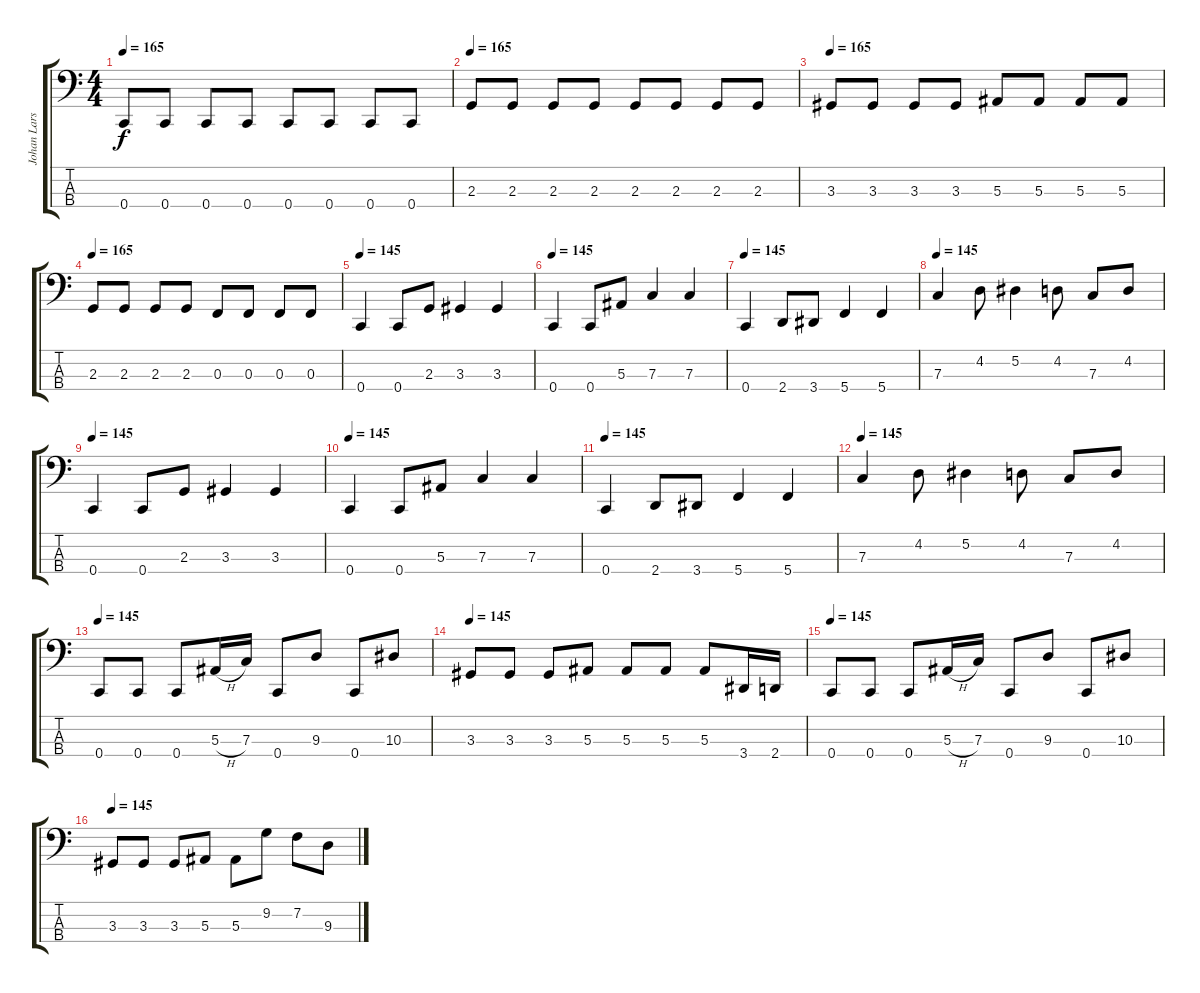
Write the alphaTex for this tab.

\track ("Johan Larsson" "Johan Lars") {instrument electricbassfinger}
\staff {score tabs}
\tuning (Eb2 Bb1 F1 C1) {hide}
\ts (4 4)
\tempo 165
\clef f4
\ks c
0.4.8{dy f} 0.4.8 0.4.8 0.4.8 0.4.8 0.4.8 0.4.8 0.4.8 |
\tempo 165
2.3.8 2.3.8 2.3.8 2.3.8 2.3.8 2.3.8 2.3.8 2.3.8 |
\tempo 165
3.3.8 3.3.8 3.3.8 3.3.8 5.3.8 5.3.8 5.3.8 5.3.8 |
\tempo 165
2.3.8 2.3.8 2.3.8 2.3.8 0.3.8 0.3.8 0.3.8 0.3.8 |
\tempo 145
0.4.4 0.4.8 2.3.8 3.3.4 3.3.4 |
\tempo 145
0.4.4 0.4.8 5.3.8 7.3.4 7.3.4 |
\tempo 145
0.4.4 2.4.8 3.4.8 5.4.4 5.4.4 |
\tempo 145
7.3.4 4.2.8 5.2.4 4.2.8 7.3.8 4.2.8 |
\tempo 145
0.4.4 0.4.8 2.3.8 3.3.4 3.3.4 |
\tempo 145
0.4.4 0.4.8 5.3.8 7.3.4 7.3.4 |
\tempo 145
0.4.4 2.4.8 3.4.8 5.4.4 5.4.4 |
\tempo 145
7.3.4 4.2.8 5.2.4 4.2.8 7.3.8 4.2.8 |
\tempo 145
0.4.8 0.4.8 0.4.8 5.3{h}.16 7.3.16 0.4.8 9.3.8 0.4.8 10.3.8 |
\tempo 145
3.3.8 3.3.8 3.3.8 5.3.8 5.3.8 5.3.8 5.3.8 3.4.16 2.4.16 |
\tempo 145
0.4.8 0.4.8 0.4.8 5.3{h}.16 7.3.16 0.4.8 9.3.8 0.4.8 10.3.8 |
\tempo 145
3.3.8 3.3.8 3.3.8 5.3.8 5.3.8 9.2.8 7.2.8 9.3.8
